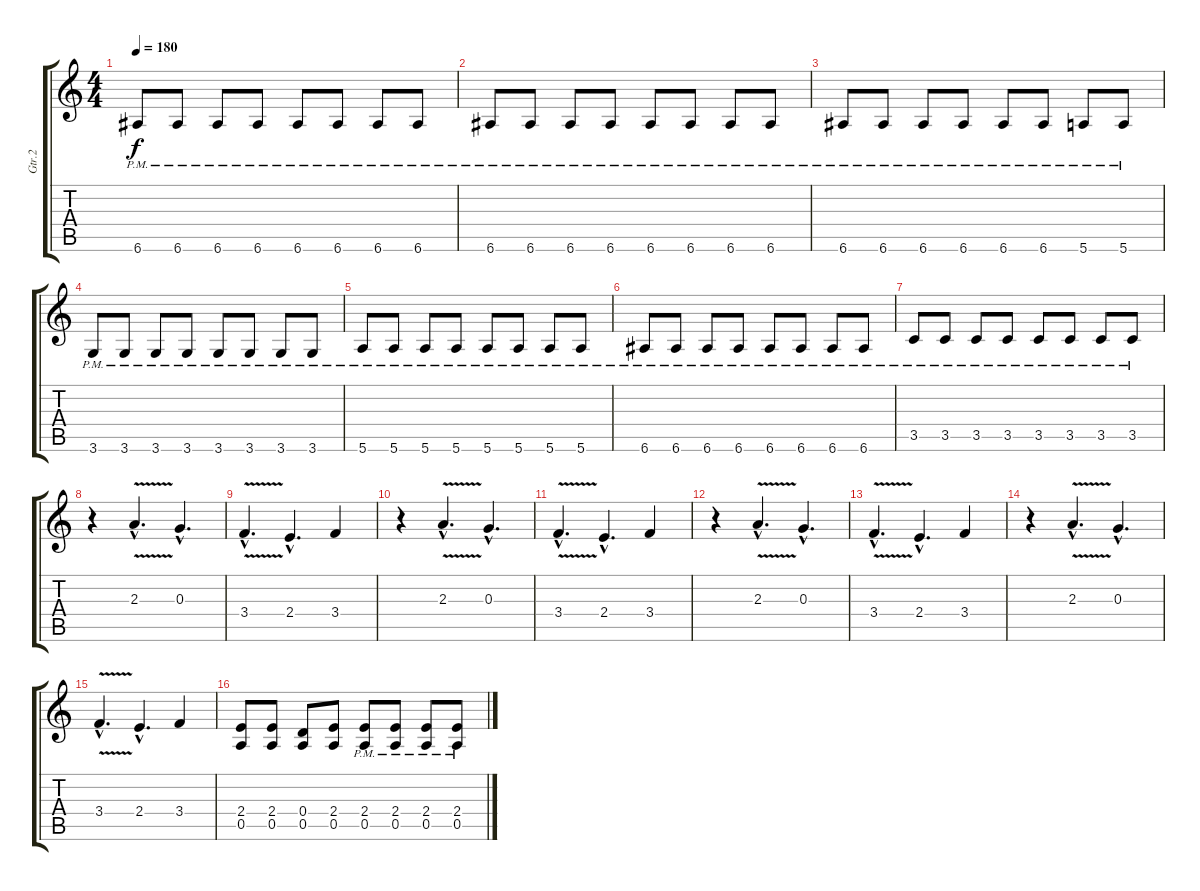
\track ("Gtr.2" "Gtr.2") {instrument overdrivenguitar}
\staff {score tabs}
\tuning (E4 B3 G3 D3 A2 E2) {hide}
\ts (4 4)
\tempo 180
\clef g2
\ks c
6.6{pm}.8{dy f} 6.6{pm}.8 6.6{pm}.8 6.6{pm}.8 6.6{pm}.8 6.6{pm}.8 6.6{pm}.8 6.6{pm}.8 |
6.6{pm}.8 6.6{pm}.8 6.6{pm}.8 6.6{pm}.8 6.6{pm}.8 6.6{pm}.8 6.6{pm}.8 6.6{pm}.8 |
6.6{pm}.8 6.6{pm}.8 6.6{pm}.8 6.6{pm}.8 6.6{pm}.8 6.6{pm}.8 5.6{pm}.8 5.6{pm}.8 |
3.6{pm}.8 3.6{pm}.8 3.6{pm}.8 3.6{pm}.8 3.6{pm}.8 3.6{pm}.8 3.6{pm}.8 3.6{pm}.8 |
5.6{pm}.8 5.6{pm}.8 5.6{pm}.8 5.6{pm}.8 5.6{pm}.8 5.6{pm}.8 5.6{pm}.8 5.6{pm}.8 |
6.6{pm}.8 6.6{pm}.8 6.6{pm}.8 6.6{pm}.8 6.6{pm}.8 6.6{pm}.8 6.6{pm}.8 6.6{pm}.8 |
3.5{pm}.8 3.5{pm}.8 3.5{pm}.8 3.5{pm}.8 3.5{pm}.8 3.5{pm}.8 3.5{pm}.8 3.5{pm}.8 |
r.4 2.3{v hac}.4{d} 0.3{hac}.4{d} |
3.4{v hac}.4{d} 2.4{hac}.4{d} 3.4.4 |
r.4 2.3{v hac}.4{d} 0.3{hac}.4{d} |
3.4{v hac}.4{d} 2.4{hac}.4{d} 3.4.4 |
r.4 2.3{v hac}.4{d} 0.3{hac}.4{d} |
3.4{v hac}.4{d} 2.4{hac}.4{d} 3.4.4 |
r.4 2.3{v hac}.4{d} 0.3{hac}.4{d} |
3.4{v hac}.4{d} 2.4{hac}.4{d} 3.4.4 |
(2.4 0.5).8 (2.4 0.5).8 (0.4 0.5).8 (2.4 0.5).8 (2.4{pm} 0.5{pm}).8 (2.4{pm} 0.5{pm}).8 (2.4{pm} 0.5{pm}).8 (2.4{pm} 0.5{pm}).8
